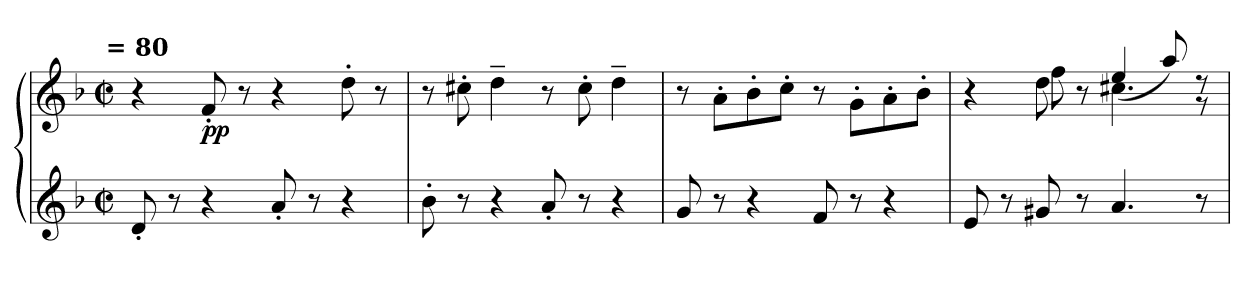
**kern	**kern	**dynam
*part1	*part1	*part1
*staff2	*staff1	*staff1/2
*clefG2	*clefG2	*
*k[b-]	*k[b-]	*
!!LO:TX:omd:t= = 80
*M2/2	*M2/2	*
*met(c|)	*met(c|)	*
*MM160	*MM160	*
=1	=1	=1
8d'/	4r	.
8r	.	.
!	!	!LO:DY:b
4r	8f'/	pp
.	8r	.
8a'/	4r	.
8r	.	.
4r	8dd'\	.
.	8r	.
=2	=2	=2
8b-'\	8r	.
8r	8cc#X'\	.
4r	4dd~\	.
8a'/	8r	.
8r	8cc#'\	.
4r	4dd~\	.
=3	=3	=3
8g/	8r	.
8r	8a'\L	.
4r	8b-'\	.
.	8cc'\J	.
8f/	8r	.
8r	8g'\L	.
4r	8a'\	.
.	8b-'\J	.
=4	=4	=4
*	*^	*
8e/	4r	4ryy	.
8r	.	.	.
8g#X/	8dd\	8ff\	.
8r	8r	8ryy	.
4.a/	4.cc#X\	(>4ee/	.
.	.	8aa/)	.
8r	8r	8r	.
*	*v	*v	*
=	=	=
*-	*-	*-
